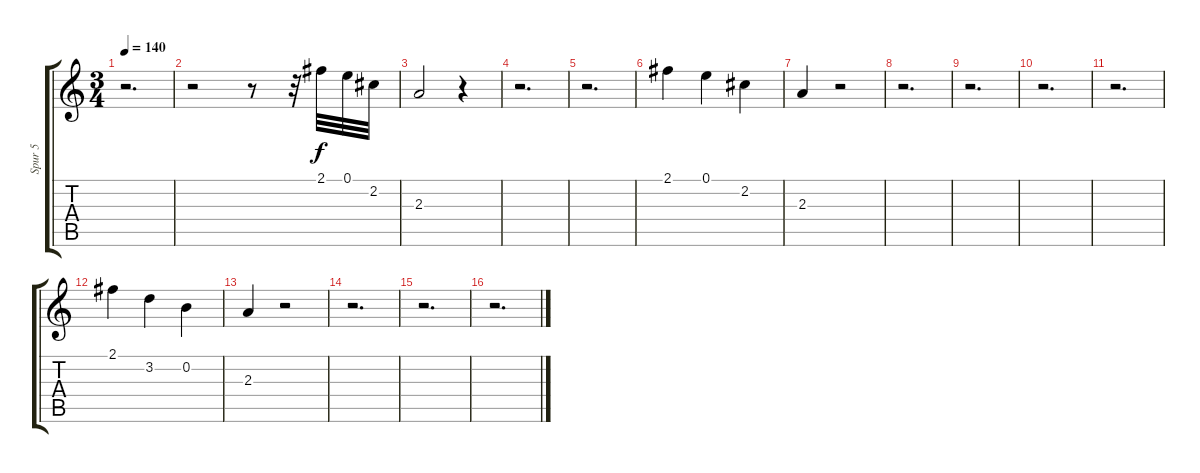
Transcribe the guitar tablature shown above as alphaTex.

\track ("Spur 5" "Spur 5") {instrument electricguitarclean}
\staff {score tabs}
\tuning (E4 B3 G3 D3 A2 E2) {hide}
\ts (3 4)
\tempo 140
\clef g2
\ks c
r.2{d dy f} |
r.2 r.8 r.32 2.1.32 0.1.32 2.2.32 |
2.3.2 r.4 |
r.2{d} |
r.2{d} |
2.1.4 0.1.4 2.2.4 |
2.3.4 r.2 |
r.2{d} |
r.2{d} |
r.2{d} |
r.2{d} |
2.1.4 3.2.4 0.2.4 |
2.3.4 r.2 |
r.2{d} |
r.2{d} |
r.2{d}
